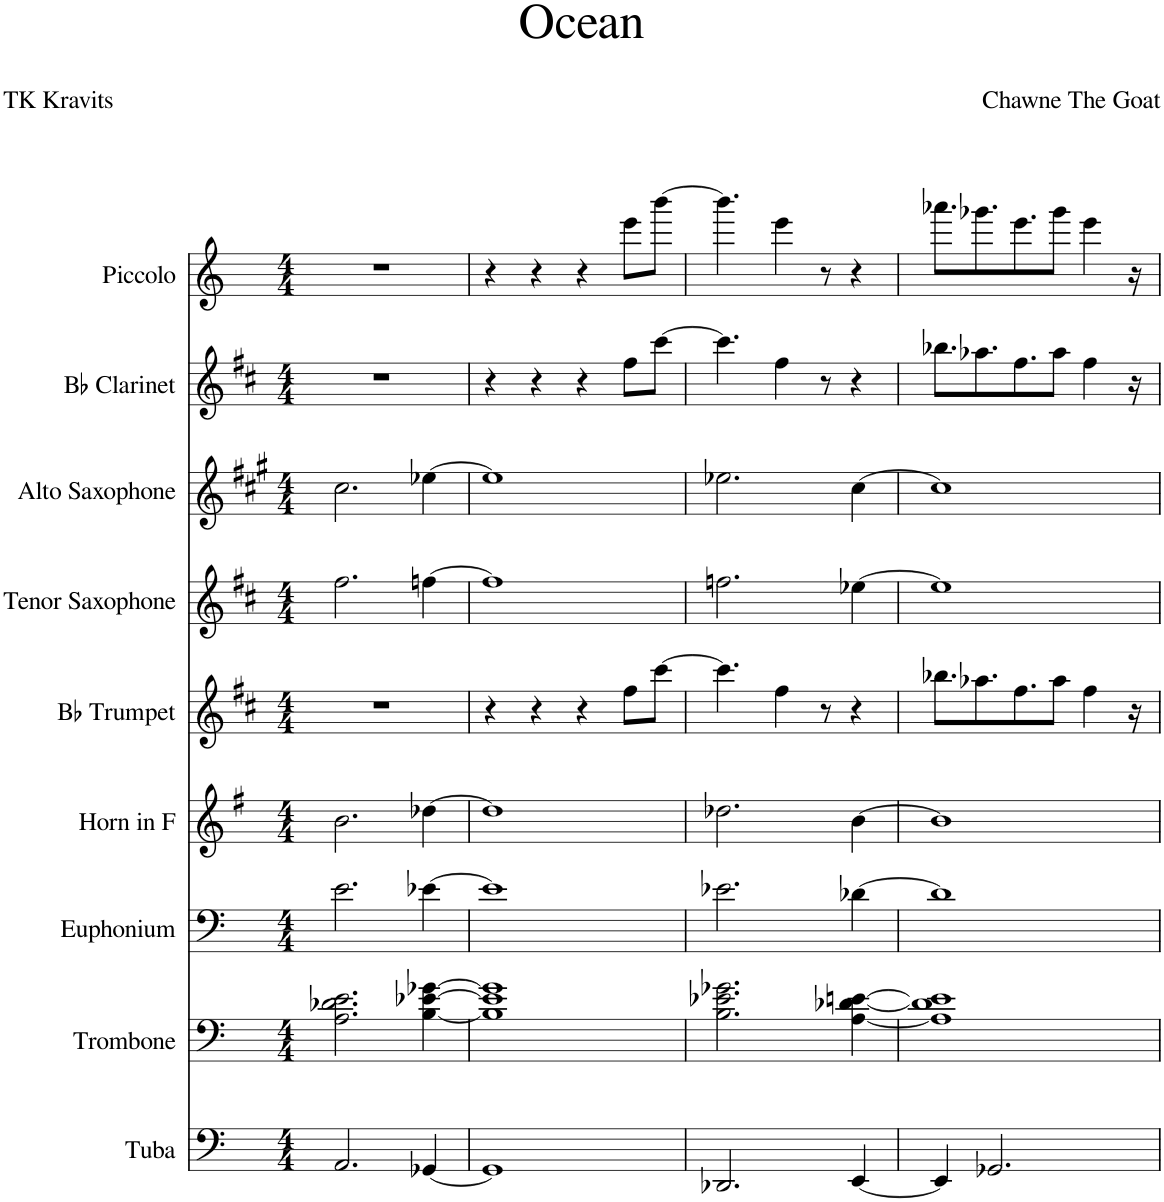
**kern	**kern	**kern	**kern	**kern	**kern	**kern	**kern	**kern
*part9	*part8	*part7	*part6	*part5	*part4	*part3	*part2	*part1
*staff9	*staff8	*staff7	*staff6	*staff5	*staff4	*staff3	*staff2	*staff1
*I"Tuba	*I"Trombone	*I"Euphonium	*I"Horn in F	*I"Bb Trumpet	*I"Tenor Saxophone	*I"Alto Saxophone	*I"Bb Clarinet	*I"Piccolo
*I'Tba.	*I'Tbn.	*I'Euph.	*	*I'Bb Tpt.	*I'T. Sax.	*I'A. Sax.	*I'Bb Cl.	*I'Picc.
*clefF4	*clefF4	*clefF4	*clefG2	*clefG2	*clefG2	*clefG2	*clefG2	*clefG2
*	*	*	*Trd4c7	*Trd1c2	*Trd8c14	*Trd5c9	*Trd1c2	*Trd-7c-12
*k[]	*k[]	*k[]	*k[f#]	*k[f#c#]	*k[f#c#]	*k[f#c#g#]	*k[f#c#]	*k[]
*M4/4	*M4/4	*M4/4	*M4/4	*M4/4	*M4/4	*M4/4	*M4/4	*M4/4
=1	=1	=1	=1	=1	=1	=1	=1	=1
2.AA/	2.A\ 2.d-X\ 2.e\	2.e\	2.b\	1r	2.ff#\	2.cc#\	1r	1r
[4GG-X/	[4B\ [4e-X\ [4g-X\	[4e-X\	[4dd-X\	.	[4ffn\	[4ee-X\	.	.
=2	=2	=2	=2	=2	=2	=2	=2	=2
1GG-]	1B] 1e-] 1g-]	1e-]	1dd-]	4r	1ff]	1ee-]	4r	4r
.	.	.	.	4r	.	.	4r	4r
.	.	.	.	4r	.	.	4r	4r
.	.	.	.	8ff#\L	.	.	8ff#\L	8eee\L
.	.	.	.	[8ccc#\J	.	.	[8ccc#\J	[8bbb\J
=3	=3	=3	=3	=3	=3	=3	=3	=3
2.DD-X/	2.B\ 2.e-X\ 2.g-X\	2.e-X\	2.dd-X\	4.ccc#\]	2.ffn\	2.ee-X\	4.ccc#\]	4.bbb\]
.	.	.	.	4ff#\	.	.	4ff#\	4eee\
.	.	.	.	8r	.	.	8r	8r
[4EE/	[4A\ [4d-X\ [4en\	[4d-X\	[4b\	4r	[4ee-X\	[4cc#\	4r	4r
=4	=4	=4	=4	=4	=4	=4	=4	=4
4EE/]	1A] 1d-] 1e]	1d-]	1b]	8.bb-X\L	1ee-]	1cc#]	8.bb-X\L	8.aaa-X\L
.	.	.	.	8.aa-X\	.	.	8.aa-X\	8.ggg-X\
2.GG-X/	.	.	.	.	.	.	.	.
.	.	.	.	8.ff#\	.	.	8.ff#\	8.eee\
.	.	.	.	8aa-\J	.	.	8aa-\J	8ggg-\J
.	.	.	.	4ff#\	.	.	4ff#\	4eee\
.	.	.	.	16r	.	.	16r	16r
=	=	=	=	=	=	=	=	=
*-	*-	*-	*-	*-	*-	*-	*-	*-
